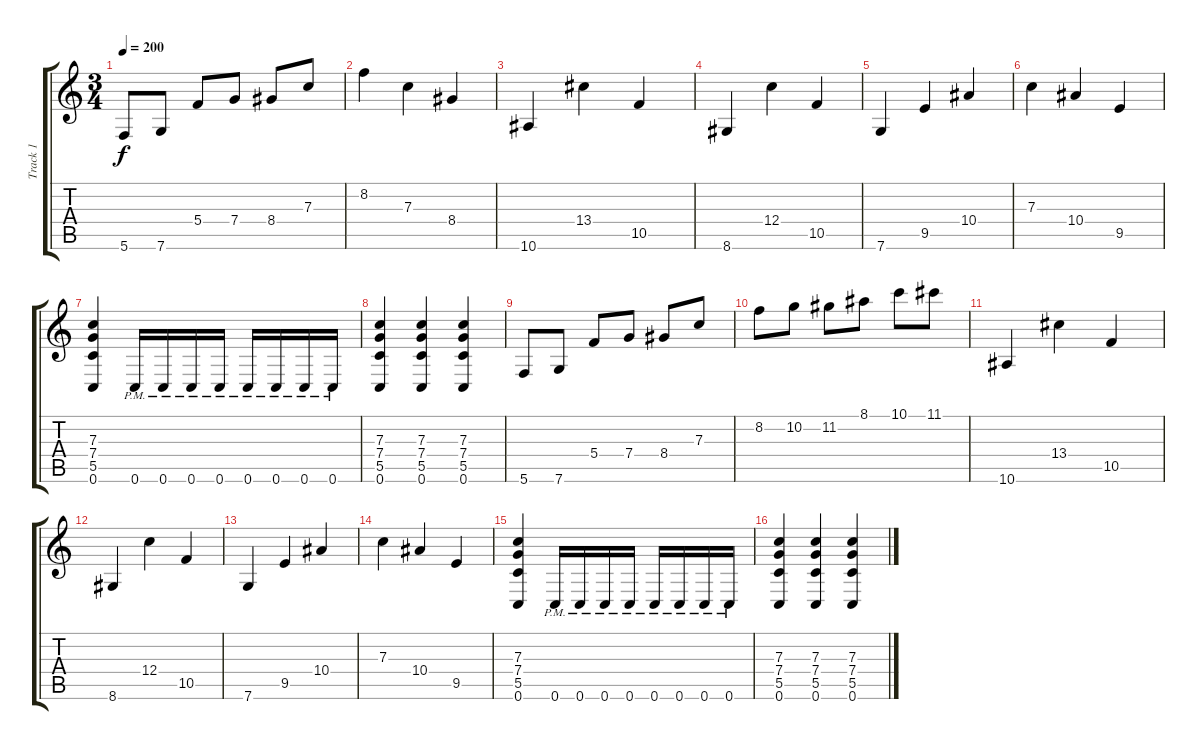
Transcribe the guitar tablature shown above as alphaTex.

\track ("Track 1" "Track 1") {instrument distortionguitar}
\staff {score tabs}
\tuning (D4 A3 F3 C3 G2 C2) {hide}
\ts (3 4)
\tempo 200
\clef g2
\ks c
5.6.8{dy f} 7.6.8 5.4.8 7.4.8 8.4.8 7.3.8 |
8.2.4 7.3.4 8.4.4 |
10.6.4 13.4.4 10.5.4 |
8.6.4 12.4.4 10.5.4 |
7.6.4 9.5.4 10.4.4 |
7.3.4 10.4.4 9.5.4 |
(7.3 7.4 5.5 0.6).4 0.6{pm}.16 0.6{pm}.16 0.6{pm}.16 0.6{pm}.16 0.6{pm}.16 0.6{pm}.16 0.6{pm}.16 0.6{pm}.16 |
(7.3 7.4 5.5 0.6).4 (7.3 7.4 5.5 0.6).4 (7.3 7.4 5.5 0.6).4 |
5.6.8 7.6.8 5.4.8 7.4.8 8.4.8 7.3.8 |
8.2.8 10.2.8 11.2.8 8.1.8 10.1.8 11.1.8 |
10.6.4 13.4.4 10.5.4 |
8.6.4 12.4.4 10.5.4 |
7.6.4 9.5.4 10.4.4 |
7.3.4 10.4.4 9.5.4 |
(7.3 7.4 5.5 0.6).4 0.6{pm}.16 0.6{pm}.16 0.6{pm}.16 0.6{pm}.16 0.6{pm}.16 0.6{pm}.16 0.6{pm}.16 0.6{pm}.16 |
(7.3 7.4 5.5 0.6).4 (7.3 7.4 5.5 0.6).4 (7.3 7.4 5.5 0.6).4
